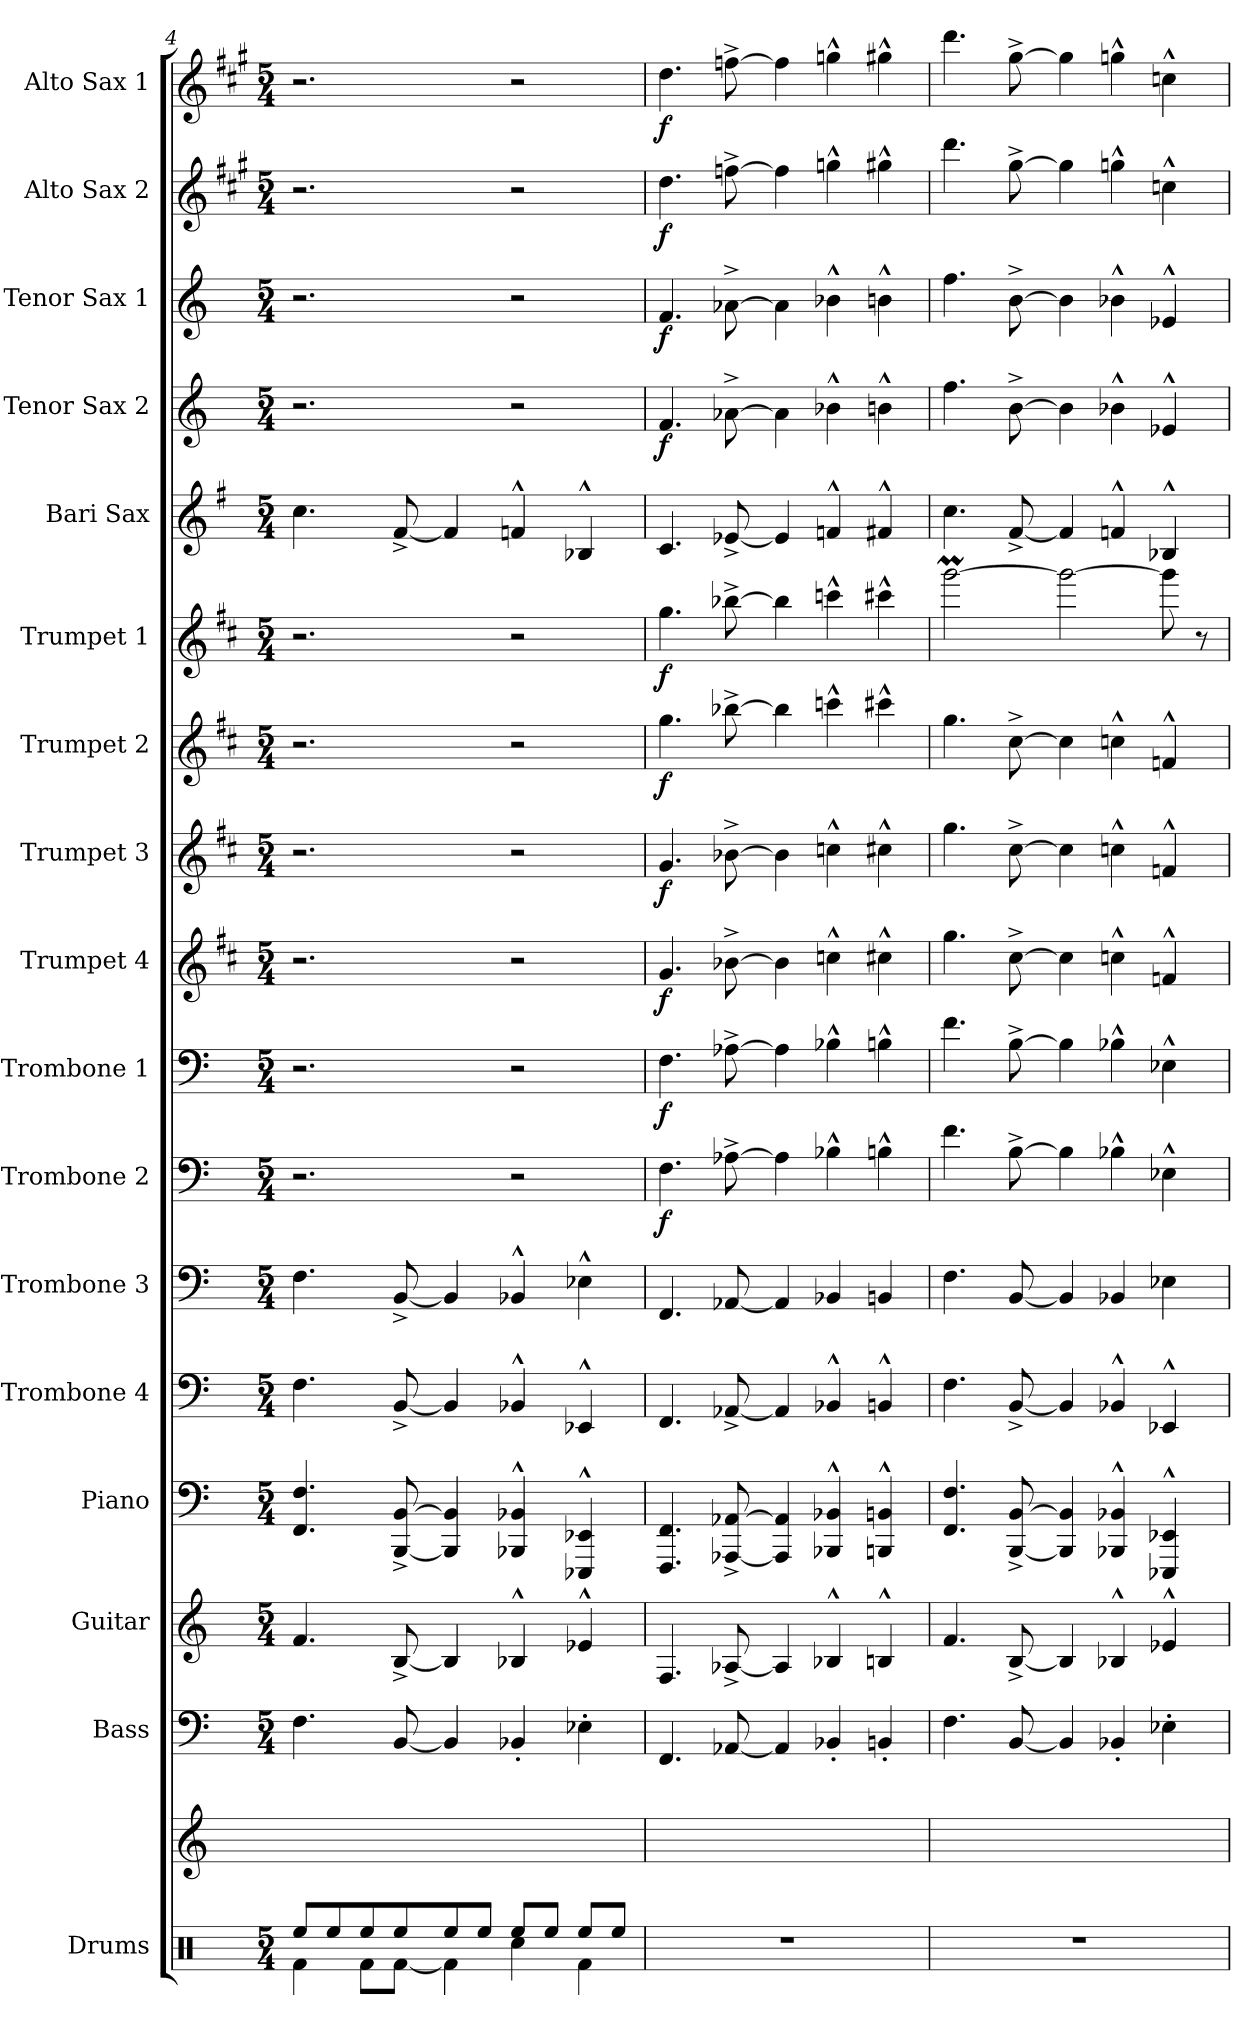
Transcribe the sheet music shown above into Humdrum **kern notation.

**kern	**kern	**kern	**kern	**kern	**kern	**kern	**kern	**dynam	**kern	**dynam	**kern	**dynam	**kern	**dynam	**kern	**dynam	**kern	**dynam	**kern	**kern	**dynam	**kern	**dynam	**kern	**dynam	**kern	**dynam
*part18	*part17	*part16	*part15	*part14	*part13	*part12	*part11	*part11	*part10	*part10	*part9	*part9	*part8	*part8	*part7	*part7	*part6	*part6	*part5	*part4	*part4	*part3	*part3	*part2	*part2	*part1	*part1
*staff18	*staff17	*staff16	*staff15	*staff14	*staff13	*staff12	*staff11	*staff11	*staff10	*staff10	*staff9	*staff9	*staff8	*staff8	*staff7	*staff7	*staff6	*staff6	*staff5	*staff4	*staff4	*staff3	*staff3	*staff2	*staff2	*staff1	*staff1
*I"Drums	*	*I"Bass	*I"Guitar	*I"Piano	*I"Trombone 4	*I"Trombone 3	*I"Trombone 2	*	*I"Trombone 1	*	*I"Trumpet 4	*	*I"Trumpet 3	*	*I"Trumpet 2	*	*I"Trumpet 1	*	*I"Bari Sax	*I"Tenor Sax 2	*	*I"Tenor Sax 1	*	*I"Alto Sax 2	*	*I"Alto Sax 1	*
*	*	*	*I'Gtr.	*I'Pno	*I'Trb	*I'Trb	*I'Trb	*	*I'Trb	*	*I'Tpt	*	*	*	*I'Tpt	*	*I'Tpt	*	*	*I'T Sax	*	*I'T Sax	*	*I'A Sax	*	*I'A Sax	*
*clefX	*clefG2	*clefF4	*clefG2	*clefF4	*clefF4	*clefF4	*clefF4	*	*clefF4	*	*clefG2	*	*clefG2	*	*clefG2	*	*clefG2	*	*clefG2	*clefG2	*	*clefG2	*	*clefG2	*	*clefG2	*
*	*	*ITrd7c12	*ITrd7c12	*	*	*	*	*	*	*	*ITrd1c2	*	*ITrd5c9	*	*ITrd1c2	*	*ITrd1c2	*	*ITrd8c14	*ITrd8c14	*	*ITrd8c14	*	*ITrd5c9	*	*ITrd5c9	*
*k[]	*k[]	*k[]	*k[]	*k[]	*k[]	*k[]	*k[]	*	*k[]	*	*k[]	*	*k[b-]	*	*k[]	*	*k[]	*	*k[f#]	*k[]	*	*k[]	*	*k[]	*	*k[]	*
*C:	*C:	*C:	*C:	*C:	*C:	*C:	*C:	*	*C:	*	*C:	*	*F:	*	*C:	*	*C:	*	*G:	*C:	*	*C:	*	*C:	*	*C:	*
*M5/4	*	*M5/4	*M5/4	*M5/4	*M5/4	*M5/4	*M5/4	*	*M5/4	*	*M5/4	*	*M5/4	*	*M5/4	*	*M5/4	*	*M5/4	*M5/4	*	*M5/4	*	*M5/4	*	*M5/4	*
=4	=4	=4	=4	=4	=4	=4	=4	=4	=4	=4	=4	=4	=4	=4	=4	=4	=4	=4	=4	=4	=4	=4	=4	=4	=4	=4	=4
*^	*	*	*	*	*	*	*	*	*	*	*	*	*	*	*	*	*	*	*	*	*	*	*	*	*	*	*
8Ree/L	4Rf\	1ryy	4.FF\	4.F/	4.FF/ 4.F/	4.F\	4.F\	2.r	.	2.r	.	2.r	.	2.r	.	2.r	.	2.r	.	4.c\	2.r	.	2.r	.	2.r	.	2.r	.
8Ree/	.	.	.	.	.	.	.	.	.	.	.	.	.	.	.	.	.	.	.	.	.	.	.	.	.	.	.	.
8Ree/	8Rf\L	.	.	.	.	.	.	.	.	.	.	.	.	.	.	.	.	.	.	.	.	.	.	.	.	.	.	.
8Ree/	[<8Rf\J	.	[8BBB/	[8BB^</	[8BBB/^< [8BB/^<	[8BB^</	[8BB^</	.	.	.	.	.	.	.	.	.	.	.	.	[8F#^</	.	.	.	.	.	.	.	.
8Ree/	4Rf\]	.	4BBB/]	4BB/]	4BBB/] 4BB/]	4BB/]	4BB/]	.	.	.	.	.	.	.	.	.	.	.	.	4F#/]	.	.	.	.	.	.	.	.
8Ree/J	.	.	.	.	.	.	.	.	.	.	.	.	.	.	.	.	.	.	.	.	.	.	.	.	.	.	.	.
8Ree/L	4Rcc\	.	4BBB-X'</	4BB-X^^>/	4BBB-X/^^> 4BB-X/^^>	4BB-X^^>/	4BB-X^^>/	2r	.	2r	.	2r	.	2r	.	2r	.	2r	.	4Fn^^>/	2r	.	2r	.	2r	.	2r	.
8Ree/J	.	.	.	.	.	.	.	.	.	.	.	.	.	.	.	.	.	.	.	.	.	.	.	.	.	.	.	.
8Ree/L	4Rf\	4ryy	4EE-X'>\	4E-X^^>/	4EEE-X/^^> 4EE-X/^^>	4EE-X^^>/	4E-X^^>\	.	.	.	.	.	.	.	.	.	.	.	.	4BB-X^^>/	.	.	.	.	.	.	.	.
8Ree/J	.	.	.	.	.	.	.	.	.	.	.	.	.	.	.	.	.	.	.	.	.	.	.	.	.	.	.	.
*v	*v	*	*	*	*	*	*	*	*	*	*	*	*	*	*	*	*	*	*	*	*	*	*	*	*	*	*	*
=5	=5	=5	=5	=5	=5	=5	=5	=5	=5	=5	=5	=5	=5	=5	=5	=5	=5	=5	=5	=5	=5	=5	=5	=5	=5	=5	=5
!	!	!	!	!	!	!	!	!LO:DY:b	!	!LO:DY:b	!	!LO:DY:b	!	!LO:DY:b	!	!LO:DY:b	!	!LO:DY:b	!	!	!LO:DY:b	!	!LO:DY:b	!	!LO:DY:b	!	!LO:DY:b
4%5r	1ryy	4.FFF/	4.FF/	4.FFF/ 4.FF/	4.FF/	4.FF/	4.F\	f	4.F\	f	4.f/	f	4.B-/	f	4.ff\	f	4.ff\	f	4.C/	4.F/	f	4.F/	f	4.f\	f	4.f\	f
.	.	[8AAA-X/	[8AA-X^</	[8AAA-X/^< [8AA-X/^<	[8AA-X^</	[8AA-/	[8A-X^>\	.	[8A-X^>\	.	[8a-X^>\	.	[8d-X^>\	.	[8aa-X^>\	.	[8aa-X^>\	.	[8E-X^</	[8A-X^>\	.	[8A-X^>\	.	[8a-X^>\	.	[8a-X^>\	.
.	.	4AAA-/]	4AA-/]	4AAA-/] 4AA-/]	4AA-/]	4AA-/]	4A-\]	.	4A-\]	.	4a-\]	.	4d-\]	.	4aa-\]	.	4aa-\]	.	4E-/]	4A-\]	.	4A-\]	.	4a-\]	.	4a-\]	.
.	.	4BBB-X'</	4BB-X^^>/	4BBB-X/^^> 4BB-X/^^>	4BB-X^^>/	4BB-/	4B-X^^>\	.	4B-X^^>\	.	4b-X^^>\	.	4e-X^^>\	.	4bb-X^^>\	.	4bb-X^^>\	.	4Fn^^>/	4B-X^^>\	.	4B-X^^>\	.	4b-X^^>\	.	4b-X^^>\	.
.	4ryy	4BBBn'</	4BBn^^>/	4BBBn/^^> 4BBn/^^>	4BBn^^>/	4BB/	4Bn^^>\	.	4Bn^^>\	.	4bn^^>\	.	4en^^>\	.	4bbn^^>\	.	4bbn^^>\	.	4F#X^^>/	4Bn^^>\	.	4Bn^^>\	.	4bn^^>\	.	4bn^^>\	.
=6	=6	=6	=6	=6	=6	=6	=6	=6	=6	=6	=6	=6	=6	=6	=6	=6	=6	=6	=6	=6	=6	=6	=6	=6	=6	=6	=6
4%5r	1ryy	4.FF\	4.F/	4.FF/ 4.F/	4.F\	4.F\	4.f\	.	4.f\	.	4.ff\	.	4.b-\	.	4.ff\	.	[2fffM\	.	4.c\	4.f\	.	4.f\	.	4.ff\	.	4.ff\	.
.	.	[8BBB/	[8BB^</	[8BBB/^< [8BB/^<	[8BB^</	[8BB/	[8B^>\	.	[8B^>\	.	[8b^>\	.	[8e^>\	.	[8b^>\	.	.	.	[8F#^</	[8B^>\	.	[8B^>\	.	[8b^>\	.	[8b^>\	.
.	.	4BBB/]	4BB/]	4BBB/] 4BB/]	4BB/]	4BB/]	4B\]	.	4B\]	.	4b\]	.	4e\]	.	4b\]	.	2fff\_	.	4F#/]	4B\]	.	4B\]	.	4b\]	.	4b\]	.
.	.	4BBB-X'</	4BB-X^^>/	4BBB-X/^^> 4BB-X/^^>	4BB-X^^>/	4BB-/	4B-X^^>\	.	4B-X^^>\	.	4b-X^^>\	.	4e-X^^>\	.	4b-X^^>\	.	.	.	4Fn^^>/	4B-X^^>\	.	4B-X^^>\	.	4b-X^^>\	.	4b-X^^>\	.
.	4ryy	4EE-X'>\	4E-X^^>/	4EEE-X/^^> 4EE-X/^^>	4EE-X^^>/	4E-\	4E-X^^>\	.	4E-X^^>\	.	4e-X^^>/	.	4A-X^^>/	.	4e-X^^>/	.	8fff\]	.	4BB-X^^>/	4E-X^^>/	.	4E-X^^>/	.	4e-X^^>\	.	4e-X^^>\	.
.	.	.	.	.	.	.	.	.	.	.	.	.	.	.	.	.	8r	.	.	.	.	.	.	.	.	.	.
=	=	=	=	=	=	=	=	=	=	=	=	=	=	=	=	=	=	=	=	=	=	=	=	=	=	=	=
*-	*-	*-	*-	*-	*-	*-	*-	*-	*-	*-	*-	*-	*-	*-	*-	*-	*-	*-	*-	*-	*-	*-	*-	*-	*-	*-	*-
